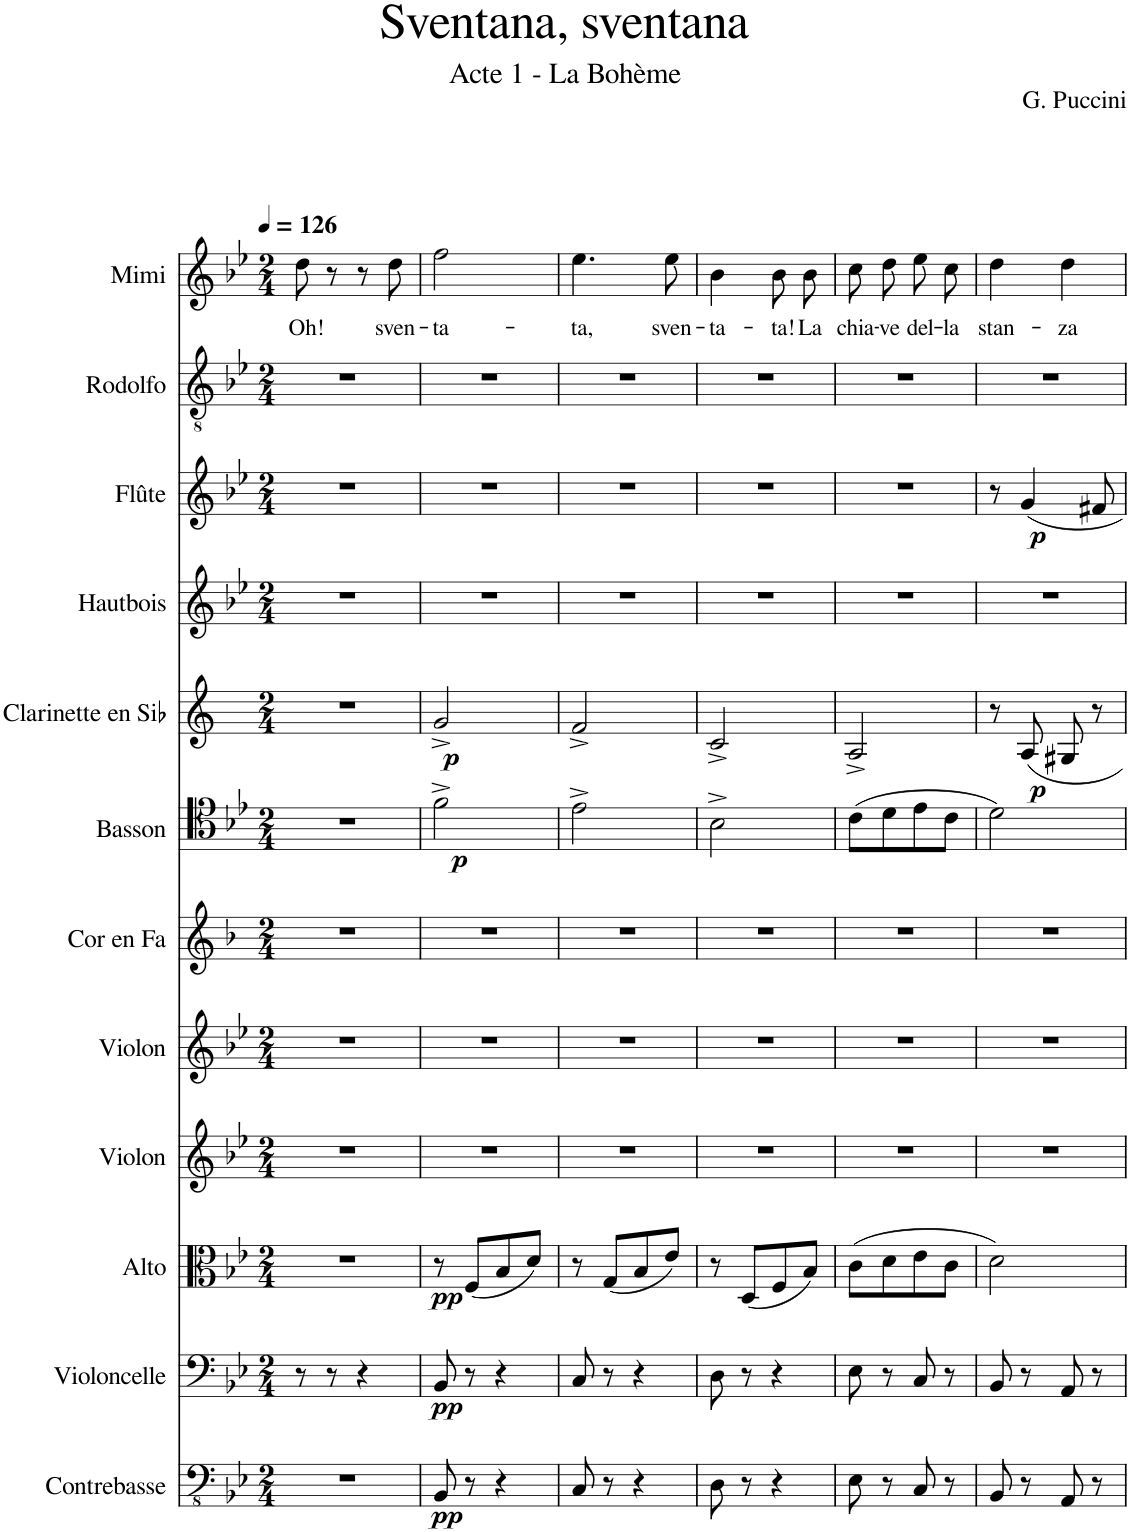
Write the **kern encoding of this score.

**kern	**dynam	**kern	**dynam	**kern	**dynam	**kern	**kern	**kern	**kern	**dynam	**kern	**dynam	**kern	**kern	**dynam	**kern	**kern	**text
*part12	*part12	*part11	*part11	*part10	*part10	*part9	*part8	*part7	*part6	*part6	*part5	*part5	*part4	*part3	*part3	*part2	*part1	*part1
*staff12	*staff12	*staff11	*staff11	*staff10	*staff10	*staff9	*staff8	*staff7	*staff6	*staff6	*staff5	*staff5	*staff4	*staff3	*staff3	*staff2	*staff1	*staff1
*I"Contrebasse	*	*I"Violoncelle	*	*I"Alto	*	*I"Violon	*I"Violon	*I"Cor en Fa	*I"Basson	*	*I"Clarinette en Sib	*	*I"Hautbois	*I"Flûte	*	*I"Rodolfo	*I"Mimi	*
*I'Cb.	*	*I'Vc.	*	*I'Alt.	*	*I'Vln.	*I'Vln.	*I'Cor Fa	*I'Bsn.	*	*I'Clar. Sib	*	*I'Htbs.	*I'Fl.	*	*I'R.	*I'M.	*
*clefFv4	*	*clefF4	*	*clefC3	*	*clefG2	*clefG2	*clefG2	*clefC4	*	*clefG2	*	*clefG2	*clefG2	*	*clefGv2	*clefG2	*
*Trd7c12	*	*	*	*	*	*	*	*Trd4c7	*	*	*Trd1c2	*	*	*	*	*	*	*
*k[b-e-]	*	*k[b-e-]	*	*k[b-e-]	*	*k[b-e-]	*k[b-e-]	*k[b-]	*k[b-e-]	*	*k[]	*	*k[b-e-]	*k[b-e-]	*	*k[b-e-]	*k[b-e-]	*
*M2/4	*	*M2/4	*	*M2/4	*	*M2/4	*M2/4	*M2/4	*M2/4	*	*M2/4	*	*M2/4	*M2/4	*	*M2/4	*M2/4	*
*MM126	*	*MM126	*	*MM126	*	*MM126	*MM126	*MM126	*MM126	*	*MM126	*	*MM126	*MM126	*	*MM126	*MM126	*
=1	=1	=1	=1	=1	=1	=1	=1	=1	=1	=1	=1	=1	=1	=1	=1	=1	=1	=1
!	!	!	!	!	!	!	!	!	!	!LO:DY:b	!	!	!	!	!	!	!	!LO:LY:b
2r	.	8r	.	2r	.	2r	2r	2r	2r	p	2r	.	2r	2r	.	2r	8dd\	Oh!
.	.	8r	.	.	.	.	.	.	.	.	.	.	.	.	.	.	8r	.
.	.	4r	.	.	.	.	.	.	.	.	.	.	.	.	.	.	8r	.
!	!	!	!	!	!	!	!	!	!	!	!	!	!	!	!	!	!	!LO:LY:b
.	.	.	.	.	.	.	.	.	.	.	.	.	.	.	.	.	8dd\	sven-
=2	=2	=2	=2	=2	=2	=2	=2	=2	=2	=2	=2	=2	=2	=2	=2	=2	=2	=2
!	!LO:DY:b	!	!LO:DY:b	!	!LO:DY:b	!	!	!	!	!	!	!LO:DY:b	!	!	!	!	!	!LO:LY:b
8BBB-/	pp	8BB-/	pp	8r	pp	2r	2r	2r	2f^\	.	2g^/	p	2r	2r	.	2r	2ff\	-ta-
8r	.	8r	.	(8F/L	.	.	.	.	.	.	.	.	.	.	.	.	.	.
4r	.	4r	.	8B-/	.	.	.	.	.	.	.	.	.	.	.	.	.	.
.	.	.	.	8d/J)	.	.	.	.	.	.	.	.	.	.	.	.	.	.
=3	=3	=3	=3	=3	=3	=3	=3	=3	=3	=3	=3	=3	=3	=3	=3	=3	=3	=3
!	!	!	!	!	!	!	!	!	!	!	!	!	!	!	!	!	!	!LO:LY:b
8CC/	.	8C/	.	8r	.	2r	2r	2r	2e-^\	.	2f^/	.	2r	2r	.	2r	4.ee-\	-ta,
8r	.	8r	.	(8G/L	.	.	.	.	.	.	.	.	.	.	.	.	.	.
4r	.	4r	.	8B-/	.	.	.	.	.	.	.	.	.	.	.	.	.	.
!	!	!	!	!	!	!	!	!	!	!	!	!	!	!	!	!	!	!LO:LY:b
.	.	.	.	8e-/J)	.	.	.	.	.	.	.	.	.	.	.	.	8ee-\	sven-
=4	=4	=4	=4	=4	=4	=4	=4	=4	=4	=4	=4	=4	=4	=4	=4	=4	=4	=4
!	!	!	!	!	!	!	!	!	!	!	!	!	!	!	!	!	!	!LO:LY:b
8DD\	.	8D\	.	8r	.	2r	2r	2r	2B-^\	.	2c^/	.	2r	2r	.	2r	4b-\	-ta-
8r	.	8r	.	(8D/L	.	.	.	.	.	.	.	.	.	.	.	.	.	.
!	!	!	!	!	!	!	!	!	!	!	!	!	!	!	!	!	!	!LO:LY:b
4r	.	4r	.	8F/	.	.	.	.	.	.	.	.	.	.	.	.	8b-\L	-ta!
!	!	!	!	!	!	!	!	!	!	!	!	!	!	!	!	!	!	!LO:LY:b
.	.	.	.	8B-/J)	.	.	.	.	.	.	.	.	.	.	.	.	8b-\J	La
=5	=5	=5	=5	=5	=5	=5	=5	=5	=5	=5	=5	=5	=5	=5	=5	=5	=5	=5
!	!	!	!	!	!	!	!	!	!	!	!	!	!	!	!	!	!	!LO:LY:b
8EE-\	.	8E-\	.	(8c\L	.	2r	2r	2r	(8c\L	.	2A^/	.	2r	2r	.	2r	8cc\L	chia-
!	!	!	!	!	!	!	!	!	!	!	!	!	!	!	!	!	!	!LO:LY:b
8r	.	8r	.	8d\	.	.	.	.	8d\	.	.	.	.	.	.	.	8dd\J	-ve
!	!	!	!	!	!	!	!	!	!	!	!	!	!	!	!	!	!	!LO:LY:b
8CC/	.	8C/	.	8e-\	.	.	.	.	8e-\	.	.	.	.	.	.	.	8ee-\L	del-
!	!	!	!	!	!	!	!	!	!	!	!	!	!	!	!	!	!	!LO:LY:b
8r	.	8r	.	8c\J	.	.	.	.	8c\J	.	.	.	.	.	.	.	8cc\J	-la
=6	=6	=6	=6	=6	=6	=6	=6	=6	=6	=6	=6	=6	=6	=6	=6	=6	=6	=6
!	!	!	!	!	!	!	!	!	!	!	!	!	!	!	!	!	!	!LO:LY:b
8BBB-/	.	8BB-/	.	2d\)	.	2r	2r	2r	2d\)	.	8r	.	2r	8r	.	2r	4dd\	stan-
!	!	!	!	!	!	!	!	!	!	!	!	!LO:DY:b	!	!	!LO:DY:b	!	!	!
8r	.	8r	.	.	.	.	.	.	.	.	8A/	p	.	4g/	p	.	.	.
!	!	!	!	!	!	!	!	!	!	!	!	!	!	!	!	!	!	!LO:LY:b
8AAA/	.	8AA/	.	.	.	.	.	.	.	.	8G#X/	.	.	.	.	.	4dd\	-za
8r	.	8r	.	.	.	.	.	.	.	.	8r	.	.	8f#X/	.	.	.	.
=	=	=	=	=	=	=	=	=	=	=	=	=	=	=	=	=	=	=
*-	*-	*-	*-	*-	*-	*-	*-	*-	*-	*-	*-	*-	*-	*-	*-	*-	*-	*-
